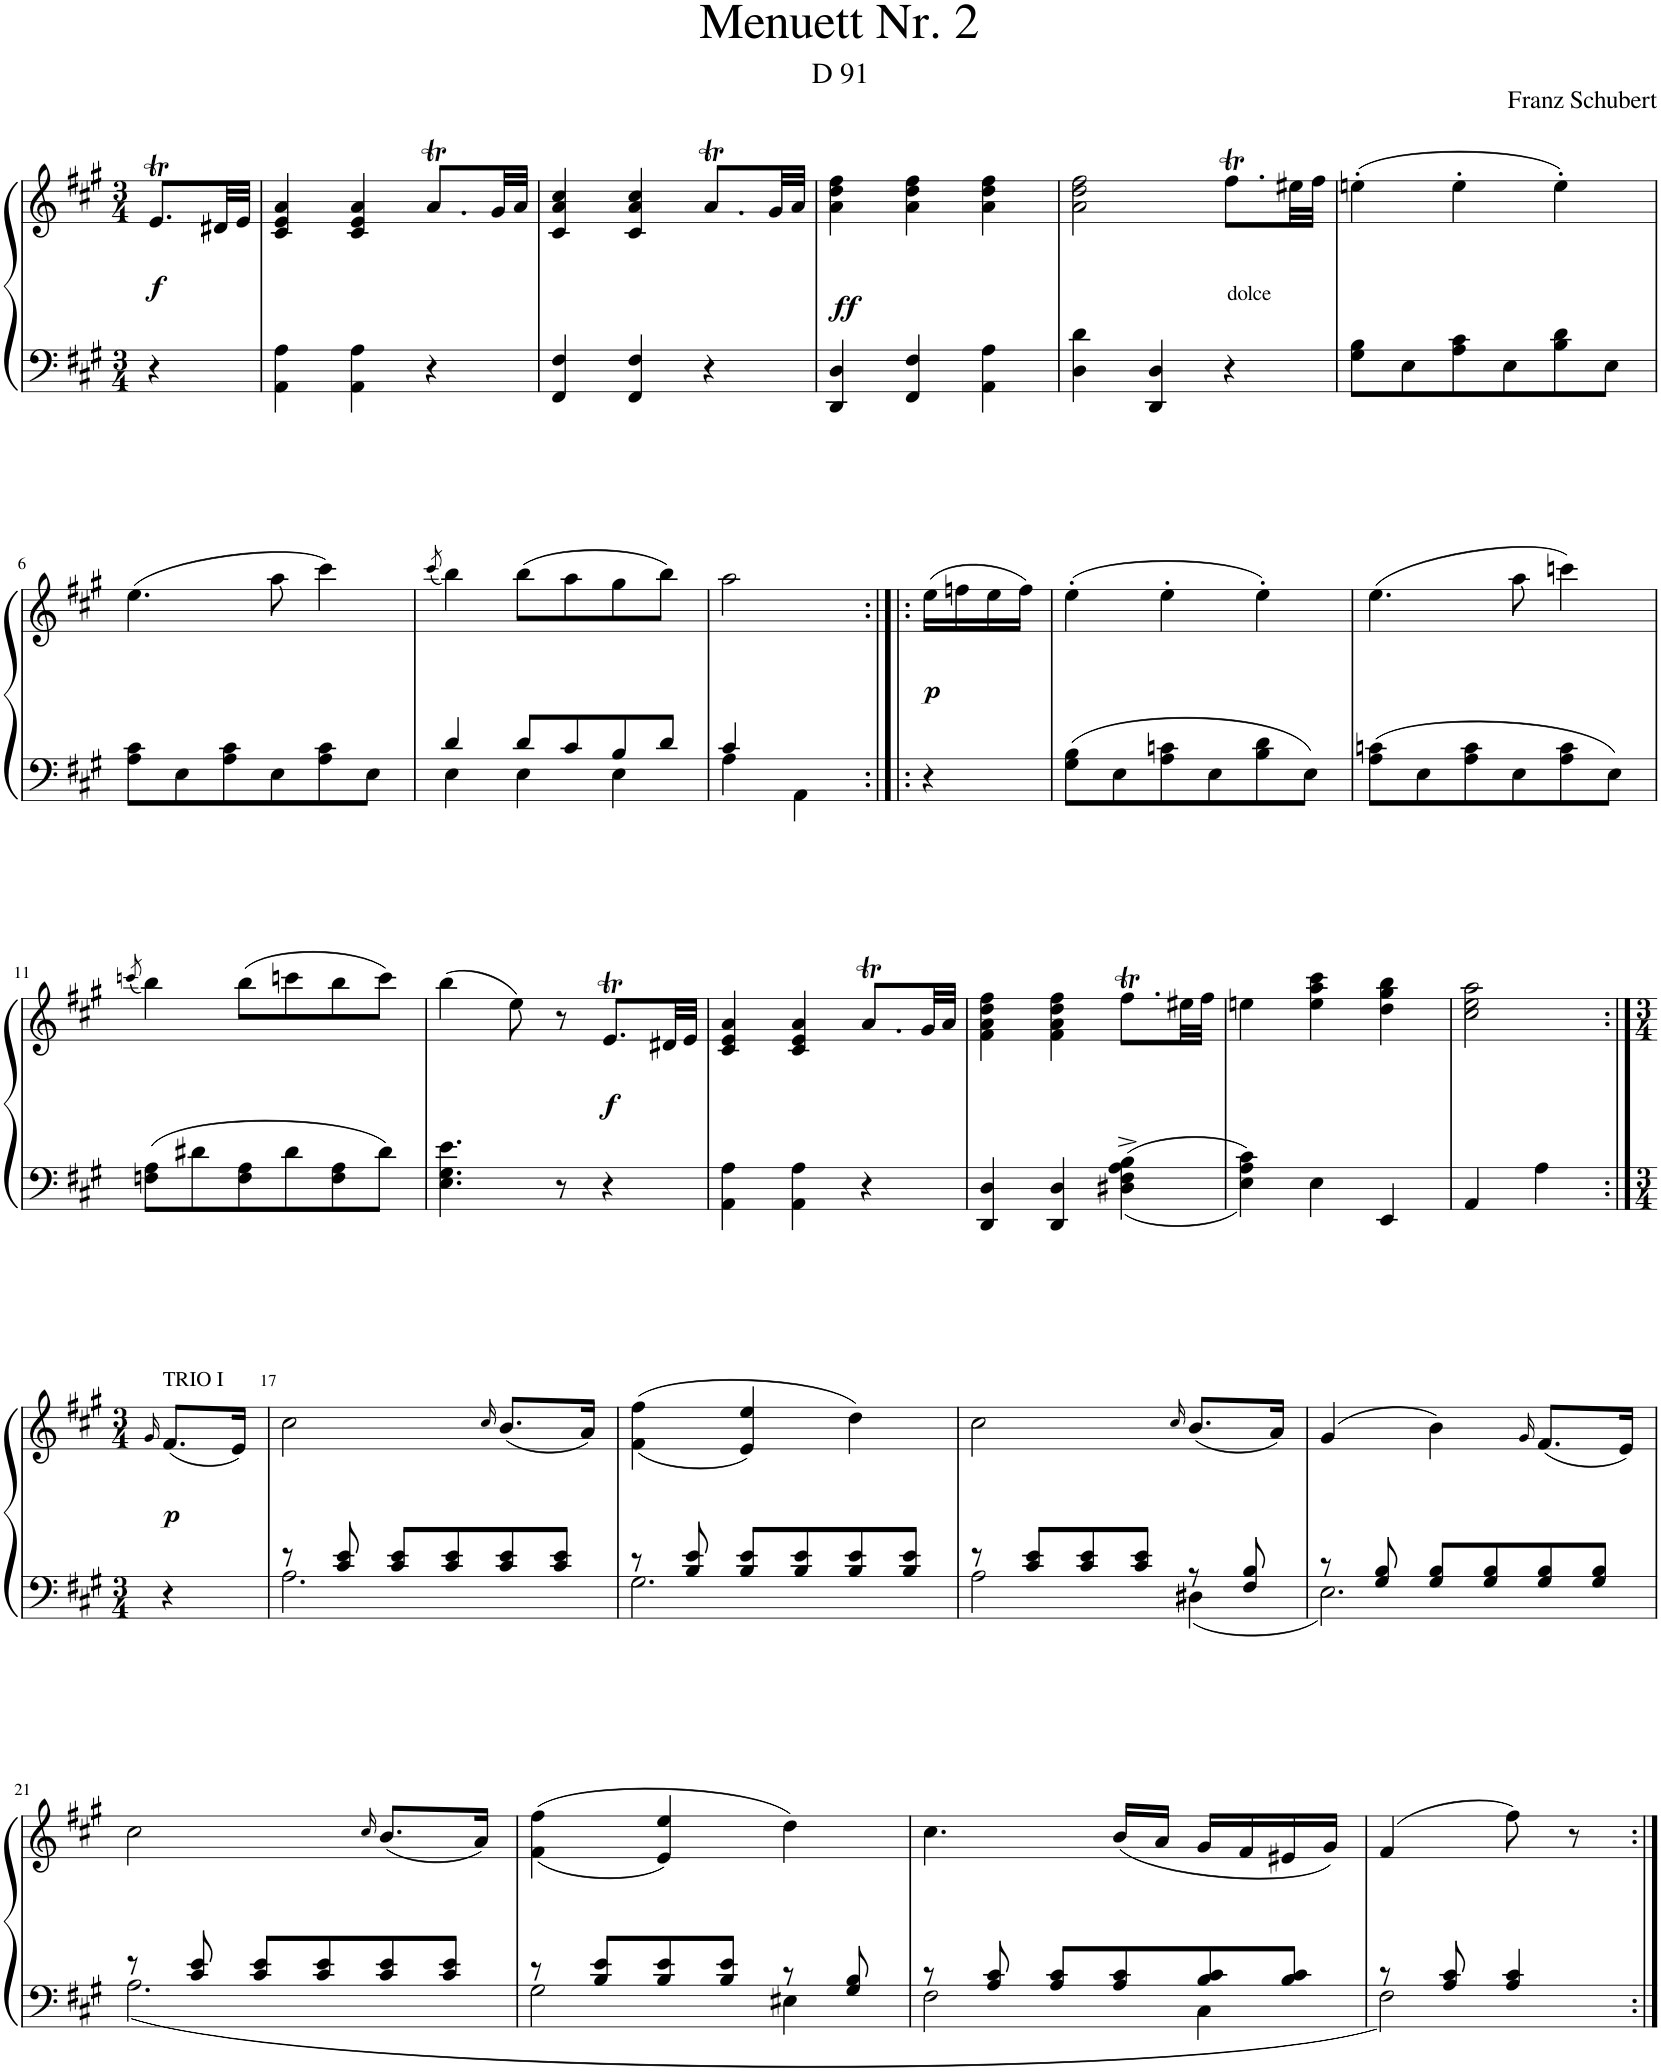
**kern	**kern	**dynam
*part1	*part1	*part1
*staff2	*staff1	*staff1/2
*I"Piano	*	*
*I'Pno.	*	*
*clefF4	*clefG2	*
*k[f#c#g#]	*k[f#c#g#]	*
*M3/4	*M3/4	*
=	=	=
!	!	!LO:DY:b
4r	8.eT/L	f
.	32d#X/LL	.
.	32e/JJJ	.
=1	=1	=1
4AA\ 4A\	4c#/ 4e/ 4a/	.
4AA\ 4A\	4c#/ 4e/ 4a/	.
4r	8.aT/L	.
.	32g#/LL	.
.	32a/JJJ	.
=2	=2	=2
4FF#/ 4F#/	4c#/ 4a/ 4cc#/	.
4FF#/ 4F#/	4c#/ 4a/ 4cc#/	.
4r	8.aT/L	.
.	32g#/LL	.
.	32a/JJJ	.
=3	=3	=3
!	!	!LO:DY:a=2
4DD/ 4D/	4a\ 4dd\ 4ff#\	ff
4FF#/ 4F#/	4a\ 4dd\ 4ff#\	.
4AA\ 4A\	4a\ 4dd\ 4ff#\	.
=4	=4	=4
4D\ 4d\	2a\ 2dd\ 2ff#\	.
4DD/ 4D/	.	.
!LO:TX:a:t=dolce	!	!
4r	8.ff#T\L	.
.	32ee#X\LL	.
.	32ff#\JJJ	.
=5	=5	=5
8G#\ 8B\L	(4een'\	.
8E\	.	.
8A\ 8c#\	4ee'\	.
8E\	.	.
8B\ 8d\	4ee'\)	.
8E\J	.	.
!!LO:LB:g=z
=6	=6	=6
8A\ 8c#\L	(4.ee\	.
8E\	.	.
8A\ 8c#\	.	.
8E\	8aa\	.
8A\ 8c#\	4ccc#\)	.
8E\J	.	.
=7	=7	=7
.	(8qccc#/	.
*^	*	*
4d/	4E\	4bb\)	.
8d/L	4E\	(8bb\L	.
8c#/	.	8aa\	.
8B/	4E\	8gg#\	.
8d/J	.	8bb\J)	.
=8	=8	=8	=8
4c#/	4A\	2aa\	.
4ryy	4AA\	.	.
=8X1:|!|:	=8X1:|!|:	=8X1:|!|:	=8X1:|!|:
!	!	!	!LO:DY:b
*v	*v	*	*
4r	(16ee\LL	p
.	16ffn\	.
.	16ee\	.
.	16ff\JJ)	.
=9	=9	=9
8G#\ 8B\L	(4ee'\	.
8E\	.	.
8A\ 8cn\	4ee'\	.
8E\	.	.
8B\ 8d\	4ee'\)	.
8E\J	.	.
=10	=10	=10
8A\ 8cn\L	(4.ee\	.
8E\	.	.
8A\ 8c\	.	.
8E\	8aa\	.
8A\ 8c\	4cccn\)	.
8E\J	.	.
!!LO:LB:g=z
=11	=11	=11
.	(8qcccn/	.
8Fn\ 8A\L	4bb\)	.
8d#X\	.	.
8F\ 8A\	(8bb\L	.
8d#\	8cccn\	.
8F\ 8A\	8bb\	.
8d#\J	8ccc\J)	.
=12	=12	=12
4.E\ 4.G#\ 4.e\	(4bb\	.
.	8ee\)	.
8r	8r	.
!	!	!LO:DY:b
4r	8.eT/L	f
.	32d#X/LL	.
.	32e/JJJ	.
=13	=13	=13
4AA\ 4A\	4c#/ 4e/ 4a/	.
4AA\ 4A\	4c#/ 4e/ 4a/	.
4r	8.aT/L	.
.	32g#/LL	.
.	32a/JJJ	.
=14	=14	=14
4DD/ 4D/	4f#\ 4a\ 4dd\ 4ff#\	.
4DD/ 4D/	4f#\ 4a\ 4dd\ 4ff#\	.
4D#X\^ 4F#\^ 4A\^ 4B\^	8.ff#T\L	.
.	32ee#X\LL	.
.	32ff#\JJJ	.
=15	=15	=15
4E\ 4A\ 4c#\	4een\	.
4E\	4ee\ 4aa\ 4ccc#\	.
4EE/	4dd\ 4gg#\ 4bb\	.
=16	=16	=16
4AA/	2cc#\ 2ee\ 2aa\	.
4A\	.	.
!!LO:LB:g=z
=16X2:|!	=16X2:|!	=16X2:|!
*M3/4	*M3/4	*
.	16qg#/	.
!	!LO:TX:a:t=TRIO I	!
!	!	!LO:DY:b
4r	(8.f#/L	p
.	16e/Jk)	.
=17	=17	=17
*^	*	*
8r	2.A\	2cc#\	.
8c#/ 8e/	.	.	.
8c#/ 8e/L	.	.	.
8c#/ 8e/	.	.	.
.	.	16qcc#/	.
8c#/ 8e/	.	(8.b/L	.
8c#/ 8e/J	.	.	.
.	.	16a/Jk)	.
=18	=18	=18	=18
8r	2.G#\	(<(4f#\ 4ff#\	.
8B/ 8e/	.	.	.
8B/ 8e/L	.	4e/ 4ee/)	.
8B/ 8e/	.	.	.
8B/ 8e/	.	4dd\)	.
8B/ 8e/J	.	.	.
=19	=19	=19	=19
8r	2A\	2cc#\	.
8c#/ 8e/L	.	.	.
8c#/ 8e/	.	.	.
8c#/ 8e/J	.	.	.
.	.	16qcc#/	.
8r	4D#X\	(8.b/L	.
8F#/ 8B/	.	.	.
.	.	16a/Jk)	.
=20	=20	=20	=20
8r	2.E\	(4g#/	.
8G#/ 8B/	.	.	.
8G#/ 8B/L	.	4b\)	.
8G#/ 8B/	.	.	.
.	.	16qg#/	.
8G#/ 8B/	.	(8.f#/L	.
8G#/ 8B/J	.	.	.
.	.	16e/Jk)	.
!!LO:LB:g=z
=21	=21	=21	=21
8r	2.A\	2cc#\	.
8c#/ 8e/	.	.	.
8c#/ 8e/L	.	.	.
8c#/ 8e/	.	.	.
.	.	16qcc#/	.
8c#/ 8e/	.	(8.b/L	.
8c#/ 8e/J	.	.	.
.	.	16a/Jk)	.
=22	=22	=22	=22
8r	2G#\	(<(4f#\ 4ff#\	.
8B/ 8e/L	.	.	.
8B/ 8e/	.	4e/ 4ee/)	.
8B/ 8e/J	.	.	.
8r	4E#X\	4dd\)	.
8G#/ 8B/	.	.	.
=23	=23	=23	=23
8r	2F#\	4.cc#\	.
8A/ 8c#/	.	.	.
8A/ 8c#/L	.	.	.
8A/ 8c#/	.	(16b/LL	.
.	.	16a/JJ	.
8B/ 8c#/	4C#\	16g#/LL	.
.	.	16f#/	.
8B/ 8c#/J	.	16e#X/	.
.	.	16g#/JJ)	.
=24	=24	=24	=24
8r	2F#\	(4f#/	.
8A/ 8c#/	.	.	.
4A/ 4c#/	.	8ff#\)	.
.	.	8r	.
*v	*v	*	*
=:|!	=:|!	=:|!
*-	*-	*-
